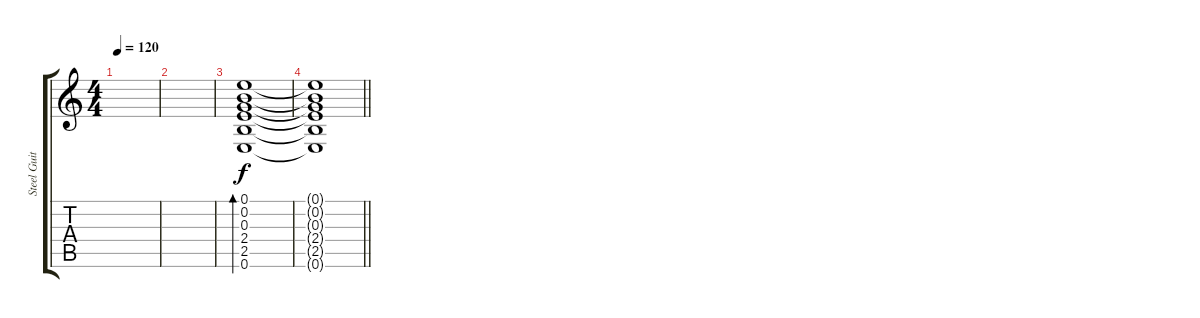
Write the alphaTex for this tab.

\track ("Steel Guitar" "Steel Guit") {instrument acousticguitarsteel}
\staff {score tabs}
\tuning (E4 B3 G3 D3 A2 E2) {hide}
\ts (4 4)
\tempo 120
\clef g2
\ks c
|
|
(0.1 0.2 0.3 2.4 2.5 0.6).1{bd 480} |
\barLineRight lightlight
(0.1{t} 0.2{t} 0.3{t} 2.4{t} 2.5{t} 0.6{t}).1{volume 0}
